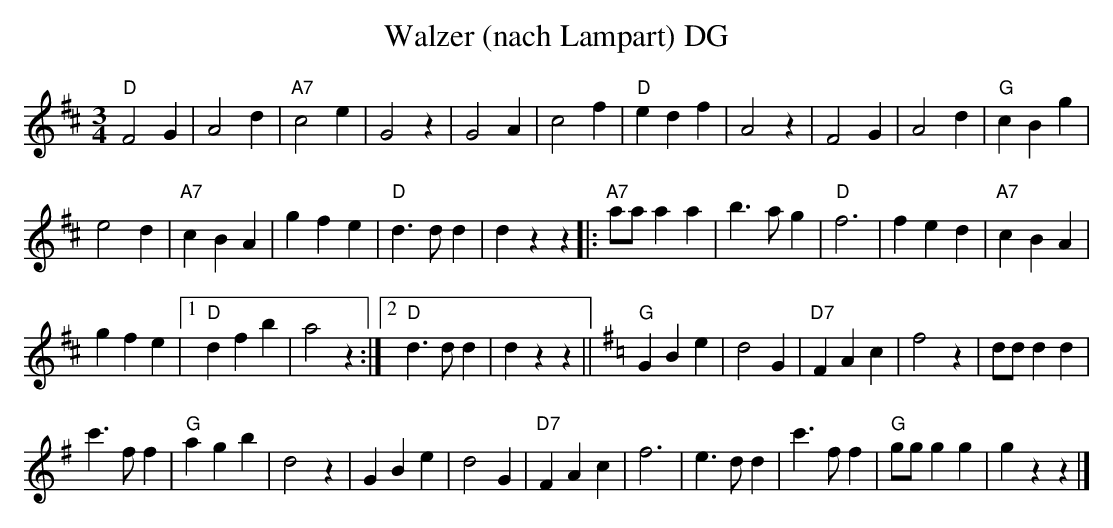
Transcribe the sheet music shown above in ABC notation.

X:1
T: Walzer (nach Lampart) DG
M:3/4
L:1/4
K:D
"D"F2G | A2d | "A7"c2e | G2z | G2A | c2f | "D"edf | A2z | F2G | A2d | "G"cBg |
e2d | "A7"cBA | gfe | "D"d>dd | dzz |: "A7"a/a/ aa | b>ag | "D"f3 | fed | "A7"cBA |
gfe |1 "D"dfb | a2z :|2 "D"d>dd | dzz || [K:G] "G"GBe | d2G | "D7"FAc | f2z | d/d/ dd |
c'>ff | "G"agb | d2z | GBe | d2G | "D7"FAc | f3 | e>dd | c'>ff | "G"g/g/ gg | gzz |]
